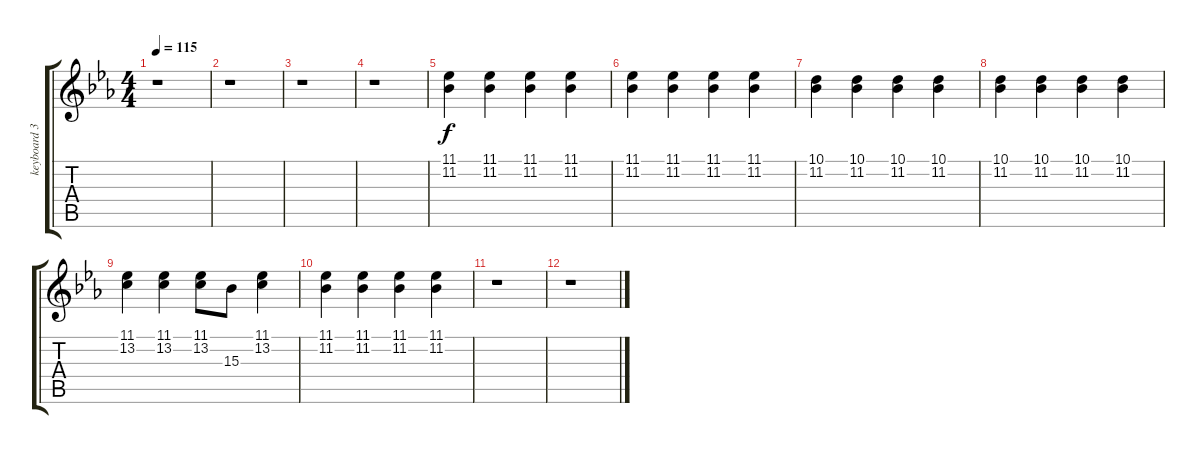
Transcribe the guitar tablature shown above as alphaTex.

\track ("keyboard 3" "keyboard 3") {instrument acousticgrandpiano}
\staff {score tabs}
\tuning (E4 B3 G3 D3 A2 E2) {hide}
\ts (4 4)
\tempo 115
\clef g2
\ks eb
r.1{dy f} |
r.1 |
r.1 |
r.1 |
(11.1 11.2).4 (11.1 11.2).4 (11.1 11.2).4 (11.1 11.2).4 |
(11.1 11.2).4 (11.1 11.2).4 (11.1 11.2).4 (11.1 11.2).4 |
(10.1 11.2).4 (10.1 11.2).4 (10.1 11.2).4 (10.1 11.2).4 |
(10.1 11.2).4 (10.1 11.2).4 (10.1 11.2).4 (10.1 11.2).4 |
(11.1 13.2).4 (11.1 13.2).4 (11.1 13.2).8 15.3.8 (11.1 13.2).4 |
(11.1 11.2).4 (11.1 11.2).4 (11.1 11.2).4 (11.1 11.2).4 |
r.1 |
r.1
